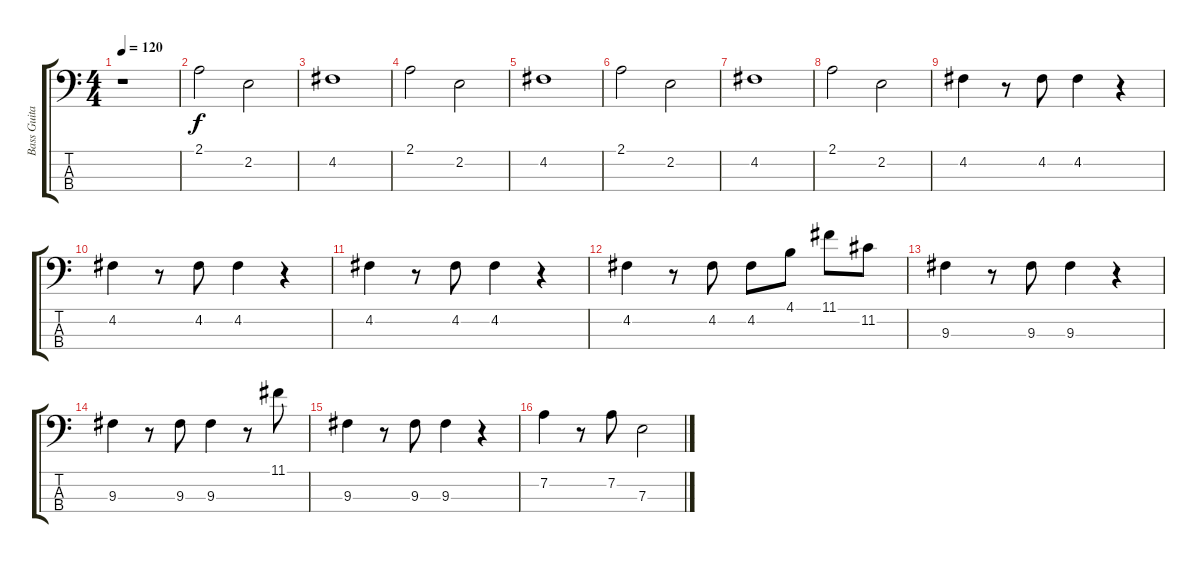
\track ("Bass Guitar" "Bass Guita") {instrument electricbassfinger}
\staff {score tabs}
\tuning (G2 D2 A1 E1) {hide}
\ts (4 4)
\tempo 120
\clef f4
\ks c
r.1{dy f instrument electricbassfinger} |
2.1.2 2.2.2 |
4.2.1 |
2.1.2 2.2.2 |
4.2.1 |
2.1.2 2.2.2 |
4.2.1 |
2.1.2 2.2.2 |
4.2.4 r.8 4.2.8 4.2.4 r.4 |
4.2.4 r.8 4.2.8 4.2.4 r.4 |
4.2.4 r.8 4.2.8 4.2.4 r.4 |
4.2.4 r.8 4.2.8 4.2.8 4.1.8 11.1.8 11.2.8 |
9.3.4 r.8 9.3.8 9.3.4 r.4 |
9.3.4 r.8 9.3.8 9.3.4 r.8 11.1.8 |
9.3.4 r.8 9.3.8 9.3.4 r.4 |
7.2.4 r.8 7.2.8 7.3.2
